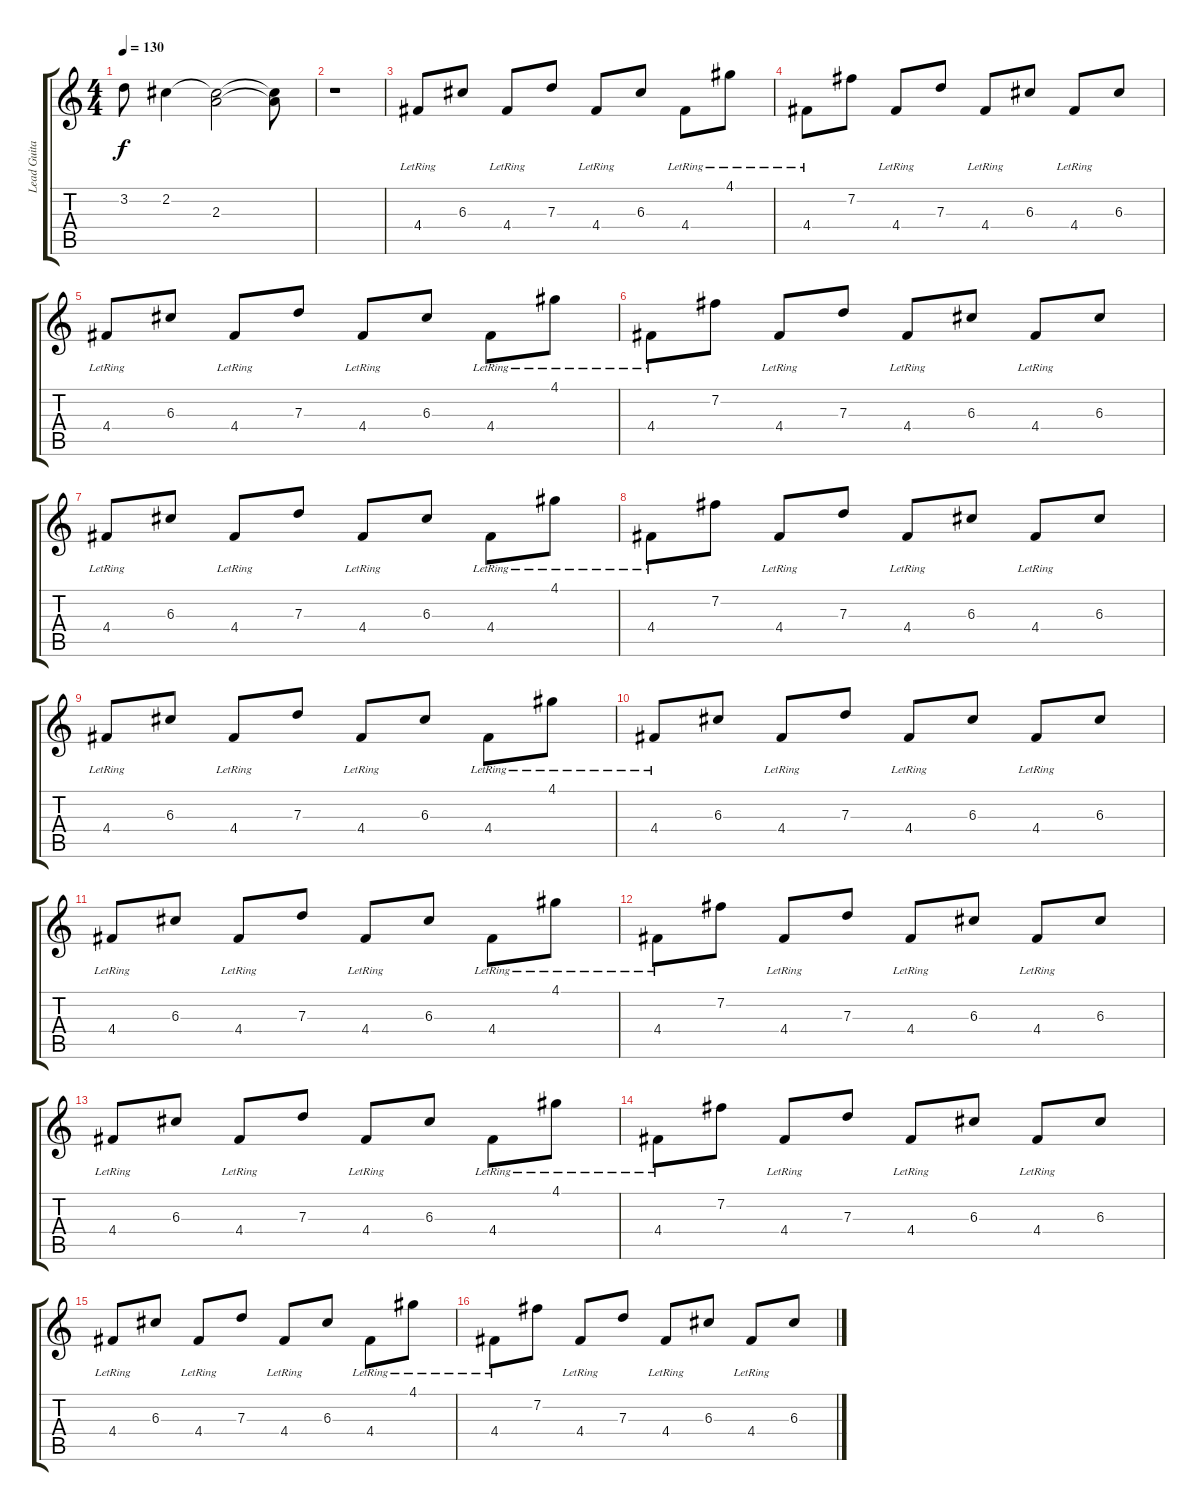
\track ("Lead Guitar" "Lead Guita") {instrument electricguitarjazz}
\staff {score tabs}
\tuning (E4 B3 G3 D3 A2 E2) {hide}
\ts (4 4)
\tempo 130
\clef g2
\ks c
3.2.8{dy f} 2.2.4 (2.2{t} 2.3).2 (2.2{t} 2.3{t}).8 |
r.1 |
\section ("" "")
4.4{lr}.8 6.3.8 4.4{lr}.8 7.3.8 4.4{lr}.8 6.3.8 4.4{lr}.8 4.1{lr}.8 |
4.4{lr}.8 7.2.8 4.4{lr}.8 7.3.8 4.4{lr}.8 6.3.8 4.4{lr}.8 6.3.8 |
4.4{lr}.8 6.3.8 4.4{lr}.8 7.3.8 4.4{lr}.8 6.3.8 4.4{lr}.8 4.1{lr}.8 |
4.4{lr}.8 7.2.8 4.4{lr}.8 7.3.8 4.4{lr}.8 6.3.8 4.4{lr}.8 6.3.8 |
4.4{lr}.8 6.3.8 4.4{lr}.8 7.3.8 4.4{lr}.8 6.3.8 4.4{lr}.8 4.1{lr}.8 |
4.4{lr}.8 7.2.8 4.4{lr}.8 7.3.8 4.4{lr}.8 6.3.8 4.4{lr}.8 6.3.8 |
4.4{lr}.8 6.3.8 4.4{lr}.8 7.3.8 4.4{lr}.8 6.3.8 4.4{lr}.8 4.1{lr}.8 |
4.4{lr}.8 6.3.8 4.4{lr}.8 7.3.8 4.4{lr}.8 6.3.8 4.4{lr}.8 6.3.8 |
4.4{lr}.8 6.3.8 4.4{lr}.8 7.3.8 4.4{lr}.8 6.3.8 4.4{lr}.8 4.1{lr}.8 |
4.4{lr}.8 7.2.8 4.4{lr}.8 7.3.8 4.4{lr}.8 6.3.8 4.4{lr}.8 6.3.8 |
4.4{lr}.8 6.3.8 4.4{lr}.8 7.3.8 4.4{lr}.8 6.3.8 4.4{lr}.8 4.1{lr}.8 |
4.4{lr}.8 7.2.8 4.4{lr}.8 7.3.8 4.4{lr}.8 6.3.8 4.4{lr}.8 6.3.8 |
4.4{lr}.8 6.3.8 4.4{lr}.8 7.3.8 4.4{lr}.8 6.3.8 4.4{lr}.8 4.1{lr}.8 |
4.4{lr}.8 7.2.8 4.4{lr}.8 7.3.8 4.4{lr}.8 6.3.8 4.4{lr}.8 6.3.8
